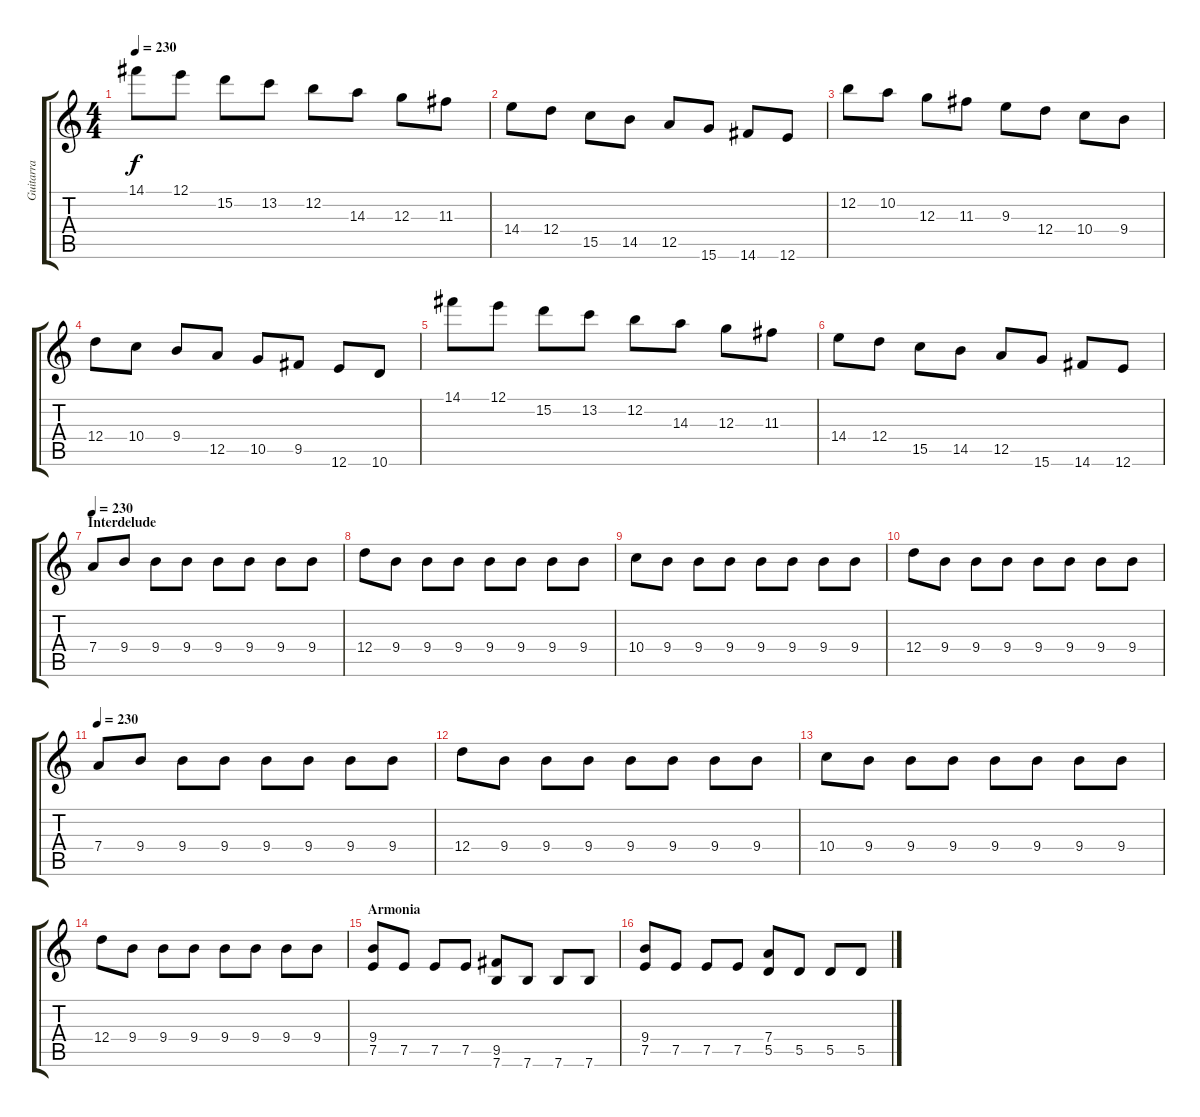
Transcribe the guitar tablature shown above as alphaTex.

\track ("Guitarra" "Guitarra") {instrument distortionguitar}
\staff {score tabs}
\tuning (E4 B3 G3 D3 A2 E2) {hide}
\ts (4 4)
\tempo 230
\clef g2
\ks c
14.1.8{dy f instrument overdrivenguitar} 12.1.8 15.2.8 13.2.8 12.2.8 14.3.8 12.3.8 11.3.8 |
14.4.8{instrument overdrivenguitar} 12.4.8 15.5.8 14.5.8 12.5.8 15.6.8 14.6.8 12.6.8 |
12.2.8 10.2.8 12.3.8 11.3.8 9.3.8 12.4.8 10.4.8 9.4.8 |
12.4.8{instrument overdrivenguitar} 10.4.8 9.4.8 12.5.8 10.5.8 9.5.8 12.6.8 10.6.8 |
14.1.8{instrument overdrivenguitar} 12.1.8 15.2.8 13.2.8 12.2.8 14.3.8 12.3.8 11.3.8 |
14.4.8{instrument overdrivenguitar} 12.4.8 15.5.8 14.5.8 12.5.8 15.6.8 14.6.8 12.6.8 |
\section ("" "Interdelude")
\tempo 230
7.4.8{instrument overdrivenguitar} 9.4.8 9.4.8 9.4.8 9.4.8 9.4.8 9.4.8 9.4.8 |
12.4.8 9.4.8 9.4.8 9.4.8 9.4.8 9.4.8 9.4.8 9.4.8 |
10.4.8 9.4.8 9.4.8 9.4.8 9.4.8 9.4.8 9.4.8 9.4.8 |
12.4.8 9.4.8 9.4.8 9.4.8 9.4.8 9.4.8 9.4.8 9.4.8 |
\tempo 230
7.4.8{instrument overdrivenguitar} 9.4.8 9.4.8 9.4.8 9.4.8 9.4.8 9.4.8 9.4.8 |
12.4.8 9.4.8 9.4.8 9.4.8 9.4.8 9.4.8 9.4.8 9.4.8 |
10.4.8 9.4.8 9.4.8 9.4.8 9.4.8 9.4.8 9.4.8 9.4.8 |
12.4.8 9.4.8 9.4.8 9.4.8 9.4.8 9.4.8 9.4.8 9.4.8 |
\section ("" "Armonia")
(9.4 7.5).8{volume 11} 7.5.8 7.5.8 7.5.8 (9.5 7.6).8 7.6.8 7.6.8 7.6.8 |
(9.4 7.5).8 7.5.8 7.5.8 7.5.8 (7.4 5.5).8 5.5.8 5.5.8 5.5.8
